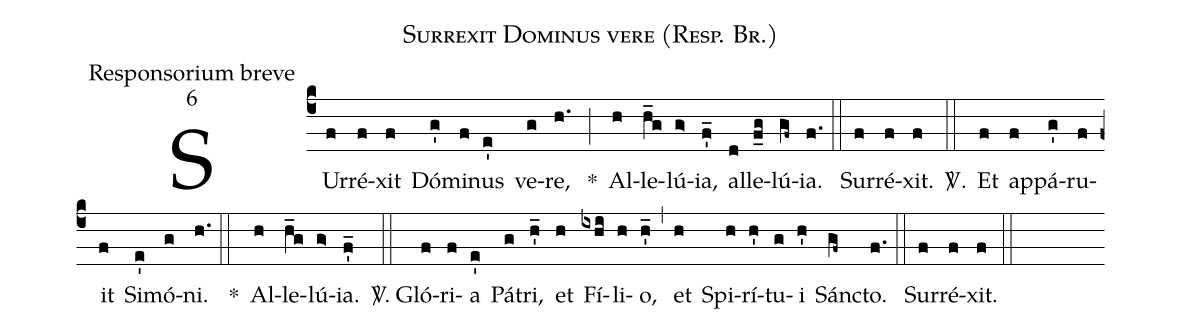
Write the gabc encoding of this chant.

name:Surrexit Dominus vere (Resp. Br.);
office-part:Responsorium breve;
mode:6;
%%
(c4) SUr(f)ré(f)xit(f) Dó(g')mi(f)nus(e') ve(g)re, (h.) *(;) Al(h)le(h_g)lú(g>)ia,(f'_) al(d)le(f_g)lú(gf~)ia.(f.) (::)

Sur(f)ré(f)xit.(f)

<sp>V/</sp>.(::) Et(f) ap(f)pá(g')ru(f)it(f) Si(e')mó(g)ni.(h.) (::) *() Al(h)le(h_g)lú(g>)ia.(f'_) (::)

<sp>V/</sp>. Gló(f)ri(f)a(e') Pá(g)tri,(h'_) et(h) Fí(ixhi)li(h)o,(h'_) (,) et(h) Spi(h)rí(h')tu(g)i(h') Sán(gf~)cto.(f.) (::)

Sur(f)ré(f)xit.(f)
(::)
